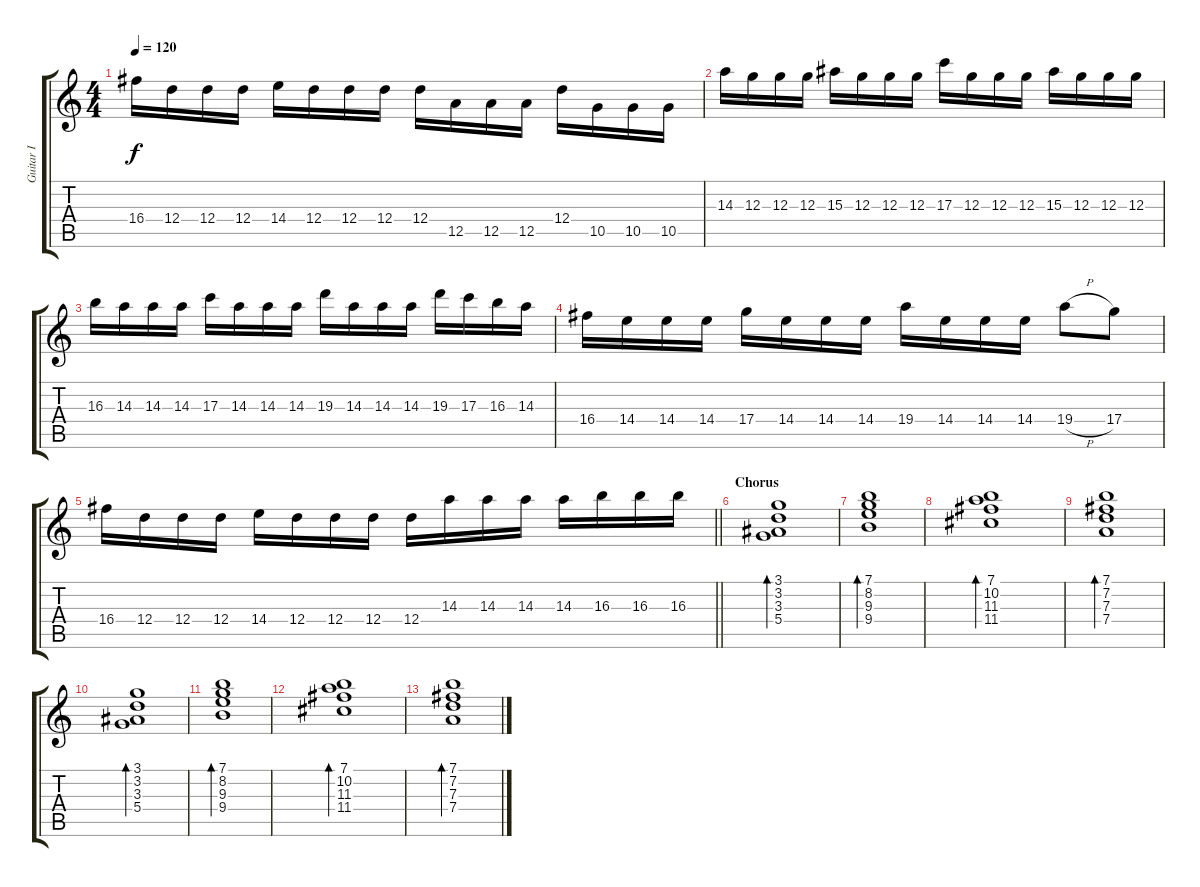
\track ("Guitar I" "Guitar I") {instrument electricguitarclean}
\staff {score tabs}
\tuning (E4 B3 G3 D3 A2 E2) {hide}
\ts (4 4)
\tempo 120
\clef g2
\ks c
16.4.16{dy f} 12.4.16 12.4.16 12.4.16 14.4.16 12.4.16 12.4.16 12.4.16 12.4.16 12.5.16 12.5.16 12.5.16 12.4.16 10.5.16 10.5.16 10.5.16 |
14.3.16 12.3.16 12.3.16 12.3.16 15.3.16 12.3.16 12.3.16 12.3.16 17.3.16 12.3.16 12.3.16 12.3.16 15.3.16 12.3.16 12.3.16 12.3.16 |
16.3.16 14.3.16 14.3.16 14.3.16 17.3.16 14.3.16 14.3.16 14.3.16 19.3.16 14.3.16 14.3.16 14.3.16 19.3.16 17.3.16 16.3.16 14.3.16 |
16.4.16 14.4.16 14.4.16 14.4.16 17.4.16 14.4.16 14.4.16 14.4.16 19.4.16 14.4.16 14.4.16 14.4.16 19.4{h}.8 17.4.8 |
\barLineRight lightlight
16.4.16 12.4.16 12.4.16 12.4.16 14.4.16 12.4.16 12.4.16 12.4.16 12.4.16 14.3.16 14.3.16 14.3.16 14.3.16 16.3.16 16.3.16 16.3.16 |
\section ("" "Chorus")
(3.1 3.2 3.3 5.4).1{bd 60} |
(7.1 8.2 9.3 9.4).1{bd 60} |
(7.1 10.2 11.3 11.4).1{bd 60} |
(7.1 7.2 7.3 7.4).1{bd 60} |
(3.1 3.2 3.3 5.4).1{bd 60} |
(7.1 8.2 9.3 9.4).1{bd 60} |
(7.1 10.2 11.3 11.4).1{bd 60} |
(7.1 7.2 7.3 7.4).1{bd 60}
